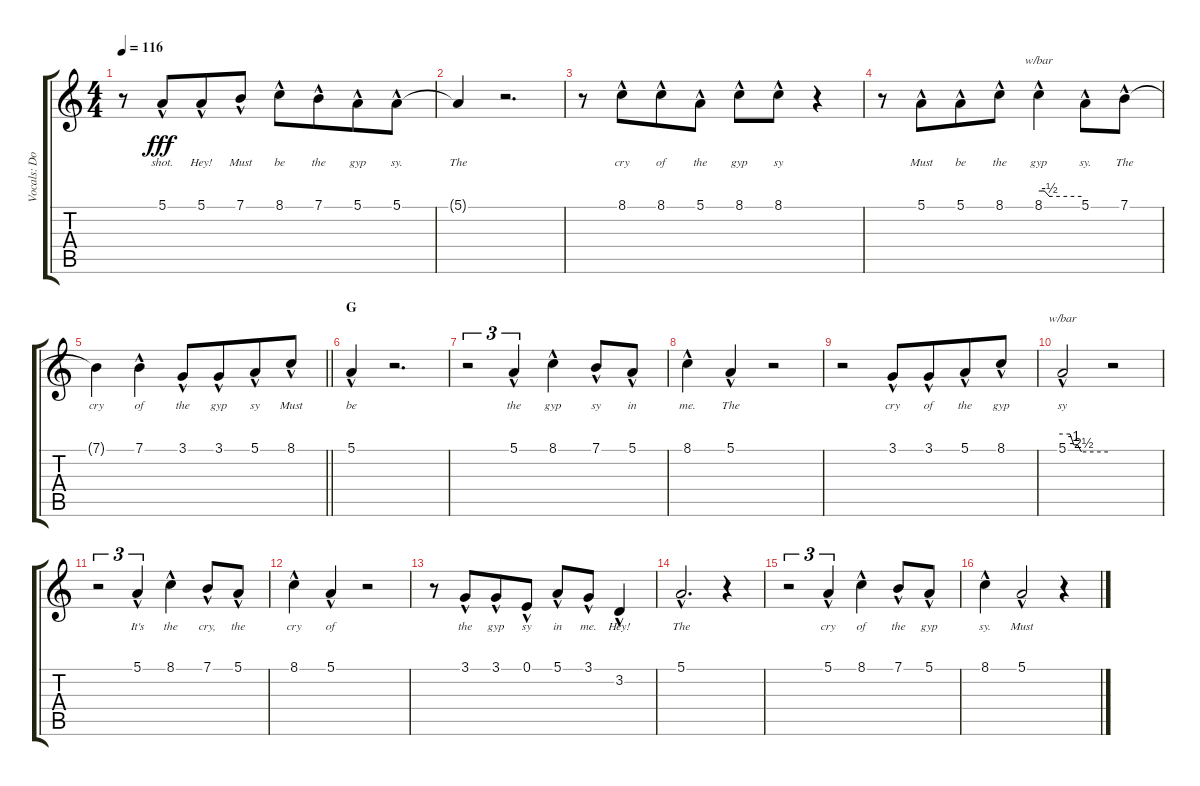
\track ("Vocals: Don" "Vocals: Do") {instrument lead2sawtooth}
\staff {score tabs}
\tuning (E4 B3 G3 D3 A2 E2) {hide}
\ts (4 4)
\tempo 116
\clef g2
\ks c
r.8{dy fff} 5.1{hac}.8{lyrics (0 "shot.") lyrics (1 "") lyrics (2 "") lyrics (3 "") lyrics (4 "") beam merge} 5.1{hac}.8{lyrics (0 "Hey!") lyrics (1 "") lyrics (2 "") lyrics (3 "") lyrics (4 "")} 7.1{hac}.8{lyrics (0 "Must") lyrics (1 "") lyrics (2 "") lyrics (3 "") lyrics (4 "")} 8.1{hac}.8{lyrics (0 "be") lyrics (1 "") lyrics (2 "") lyrics (3 "") lyrics (4 "")} 7.1{hac}.8{lyrics (0 "the") lyrics (1 "") lyrics (2 "") lyrics (3 "") lyrics (4 "") beam merge} 5.1{hac}.8{lyrics (0 "gyp") lyrics (1 "") lyrics (2 "") lyrics (3 "") lyrics (4 "")} 5.1{hac}.8{lyrics (0 "sy.") lyrics (1 "") lyrics (2 "") lyrics (3 "") lyrics (4 "")} |
5.1{t}.4{lyrics (0 "The") lyrics (1 "") lyrics (2 "") lyrics (3 "") lyrics (4 "")} r.2{d} |
r.8 8.1{hac}.8{lyrics (0 "cry") lyrics (1 "") lyrics (2 "") lyrics (3 "") lyrics (4 "") beam merge} 8.1{hac}.8{lyrics (0 "of") lyrics (1 "") lyrics (2 "") lyrics (3 "") lyrics (4 "")} 5.1{hac}.8{lyrics (0 "the") lyrics (1 "") lyrics (2 "") lyrics (3 "") lyrics (4 "")} 8.1{hac}.8{lyrics (0 "gyp") lyrics (1 "") lyrics (2 "") lyrics (3 "") lyrics (4 "")} 8.1{hac}.8{lyrics (0 "sy") lyrics (1 "") lyrics (2 "") lyrics (3 "") lyrics (4 "")} r.4 |
r.8 5.1{hac}.8{lyrics (0 "Must") lyrics (1 "") lyrics (2 "") lyrics (3 "") lyrics (4 "") beam merge} 5.1{hac}.8{lyrics (0 "be") lyrics (1 "") lyrics (2 "") lyrics (3 "") lyrics (4 "")} 8.1{hac}.8{lyrics (0 "the") lyrics (1 "") lyrics (2 "") lyrics (3 "") lyrics (4 "")} 8.1{hac}.4{tbe (custom default 0 0 8 0 15 -2 60 -2) lyrics (0 "gyp") lyrics (1 "") lyrics (2 "") lyrics (3 "") lyrics (4 "") beam merge} 5.1{hac}.8{lyrics (0 "sy.") lyrics (1 "") lyrics (2 "") lyrics (3 "") lyrics (4 "")} 7.1{hac}.8{lyrics (0 "The") lyrics (1 "") lyrics (2 "") lyrics (3 "") lyrics (4 "")} |
\barLineRight lightlight
7.1{t}.4{lyrics (0 "cry") lyrics (1 "") lyrics (2 "") lyrics (3 "") lyrics (4 "")} 7.1{hac}.4{lyrics (0 "of") lyrics (1 "") lyrics (2 "") lyrics (3 "") lyrics (4 "")} 3.1{hac}.8{lyrics (0 "the") lyrics (1 "") lyrics (2 "") lyrics (3 "") lyrics (4 "")} 3.1{hac}.8{lyrics (0 "gyp") lyrics (1 "") lyrics (2 "") lyrics (3 "") lyrics (4 "") beam merge} 5.1{hac}.8{lyrics (0 "sy") lyrics (1 "") lyrics (2 "") lyrics (3 "") lyrics (4 "")} 8.1{hac}.8{lyrics (0 "Must") lyrics (1 "") lyrics (2 "") lyrics (3 "") lyrics (4 "")} |
\section ("" "G")
5.1{hac}.4{lyrics (0 "be") lyrics (1 "") lyrics (2 "") lyrics (3 "") lyrics (4 "")} r.2{d} |
r.2{tu (3 2)} 5.1{hac}.4{tu (3 2) lyrics (0 "the") lyrics (1 "") lyrics (2 "") lyrics (3 "") lyrics (4 "")} 8.1{hac}.4{lyrics (0 "gyp") lyrics (1 "") lyrics (2 "") lyrics (3 "") lyrics (4 "")} 7.1{hac}.8{lyrics (0 "sy") lyrics (1 "") lyrics (2 "") lyrics (3 "") lyrics (4 "")} 5.1{hac}.8{lyrics (0 "in") lyrics (1 "") lyrics (2 "") lyrics (3 "") lyrics (4 "")} |
8.1{hac}.4{lyrics (0 "me.") lyrics (1 "") lyrics (2 "") lyrics (3 "") lyrics (4 "")} 5.1{hac}.4{lyrics (0 "The") lyrics (1 "") lyrics (2 "") lyrics (3 "") lyrics (4 "")} r.2 |
r.2 3.1{hac}.8{lyrics (0 "cry") lyrics (1 "") lyrics (2 "") lyrics (3 "") lyrics (4 "")} 3.1{hac}.8{lyrics (0 "of") lyrics (1 "") lyrics (2 "") lyrics (3 "") lyrics (4 "") beam merge} 5.1{hac}.8{lyrics (0 "the") lyrics (1 "") lyrics (2 "") lyrics (3 "") lyrics (4 "")} 8.1{hac}.8{lyrics (0 "gyp") lyrics (1 "") lyrics (2 "") lyrics (3 "") lyrics (4 "")} |
5.1{hac}.2{tbe (custom default 0 0 10 0 15 -4 20 -4 25 -10 60 -10) lyrics (0 "sy") lyrics (1 "") lyrics (2 "") lyrics (3 "") lyrics (4 "")} r.2 |
r.2{tu (3 2)} 5.1{hac}.4{tu (3 2) lyrics (0 "It's") lyrics (1 "") lyrics (2 "") lyrics (3 "") lyrics (4 "")} 8.1{hac}.4{lyrics (0 "the") lyrics (1 "") lyrics (2 "") lyrics (3 "") lyrics (4 "")} 7.1{hac}.8{lyrics (0 "cry,") lyrics (1 "") lyrics (2 "") lyrics (3 "") lyrics (4 "")} 5.1{hac}.8{lyrics (0 "the") lyrics (1 "") lyrics (2 "") lyrics (3 "") lyrics (4 "")} |
8.1{hac}.4{lyrics (0 "cry") lyrics (1 "") lyrics (2 "") lyrics (3 "") lyrics (4 "")} 5.1{hac}.4{lyrics (0 "of") lyrics (1 "") lyrics (2 "") lyrics (3 "") lyrics (4 "")} r.2 |
r.8 3.1{hac}.8{lyrics (0 "the") lyrics (1 "") lyrics (2 "") lyrics (3 "") lyrics (4 "") beam merge} 3.1{hac}.8{lyrics (0 "gyp") lyrics (1 "") lyrics (2 "") lyrics (3 "") lyrics (4 "")} 0.1{hac}.8{lyrics (0 "sy") lyrics (1 "") lyrics (2 "") lyrics (3 "") lyrics (4 "") beam split} 5.1{hac}.8{lyrics (0 "in") lyrics (1 "") lyrics (2 "") lyrics (3 "") lyrics (4 "")} 3.1{hac}.8{lyrics (0 "me.") lyrics (1 "") lyrics (2 "") lyrics (3 "") lyrics (4 "")} 3.2{hac}.4{lyrics (0 "Hey!") lyrics (1 "") lyrics (2 "") lyrics (3 "") lyrics (4 "")} |
5.1{hac}.2{d lyrics (0 "The") lyrics (1 "") lyrics (2 "") lyrics (3 "") lyrics (4 "")} r.4 |
r.2{tu (3 2)} 5.1{hac}.4{tu (3 2) lyrics (0 "cry") lyrics (1 "") lyrics (2 "") lyrics (3 "") lyrics (4 "")} 8.1{hac}.4{lyrics (0 "of") lyrics (1 "") lyrics (2 "") lyrics (3 "") lyrics (4 "")} 7.1{hac}.8{lyrics (0 "the") lyrics (1 "") lyrics (2 "") lyrics (3 "") lyrics (4 "")} 5.1{hac}.8{lyrics (0 "gyp") lyrics (1 "") lyrics (2 "") lyrics (3 "") lyrics (4 "")} |
8.1{hac}.4{lyrics (0 "sy.") lyrics (1 "") lyrics (2 "") lyrics (3 "") lyrics (4 "")} 5.1{hac}.2{lyrics (0 "Must") lyrics (1 "") lyrics (2 "") lyrics (3 "") lyrics (4 "")} r.4
